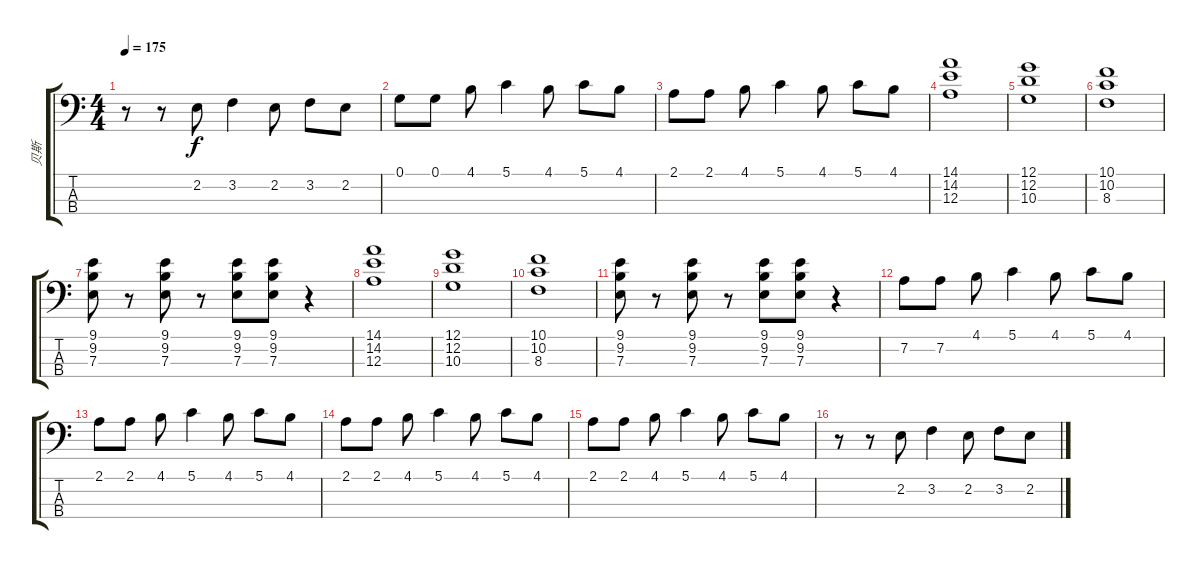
\track ("贝斯" "贝斯") {instrument electricbasspick}
\staff {score tabs}
\tuning (G2 D2 A1 E1) {hide}
\ts (4 4)
\tempo 175
\clef f4
\ks c
r.8{dy f} r.8 2.2.8 3.2.4 2.2.8 3.2.8 2.2.8 |
0.1.8 0.1.8 4.1.8 5.1.4 4.1.8 5.1.8 4.1.8 |
2.1.8 2.1.8 4.1.8 5.1.4 4.1.8 5.1.8 4.1.8 |
(14.1 14.2 12.3).1 |
(12.1 12.2 10.3).1 |
(10.1 10.2 8.3).1 |
(9.1 9.2 7.3).8 r.8 (9.1 9.2 7.3).8 r.8 (9.1 9.2 7.3).8 (9.1 9.2 7.3).8 r.4 |
(14.1 14.2 12.3).1 |
(12.1 12.2 10.3).1 |
(10.1 10.2 8.3).1 |
(9.1 9.2 7.3).8 r.8 (9.1 9.2 7.3).8 r.8 (9.1 9.2 7.3).8 (9.1 9.2 7.3).8 r.4 |
7.2.8 7.2.8 4.1.8 5.1.4 4.1.8 5.1.8 4.1.8 |
2.1.8 2.1.8 4.1.8 5.1.4 4.1.8 5.1.8 4.1.8 |
2.1.8 2.1.8 4.1.8 5.1.4 4.1.8 5.1.8 4.1.8 |
2.1.8 2.1.8 4.1.8 5.1.4 4.1.8 5.1.8 4.1.8 |
r.8 r.8 2.2.8 3.2.4 2.2.8 3.2.8 2.2.8
